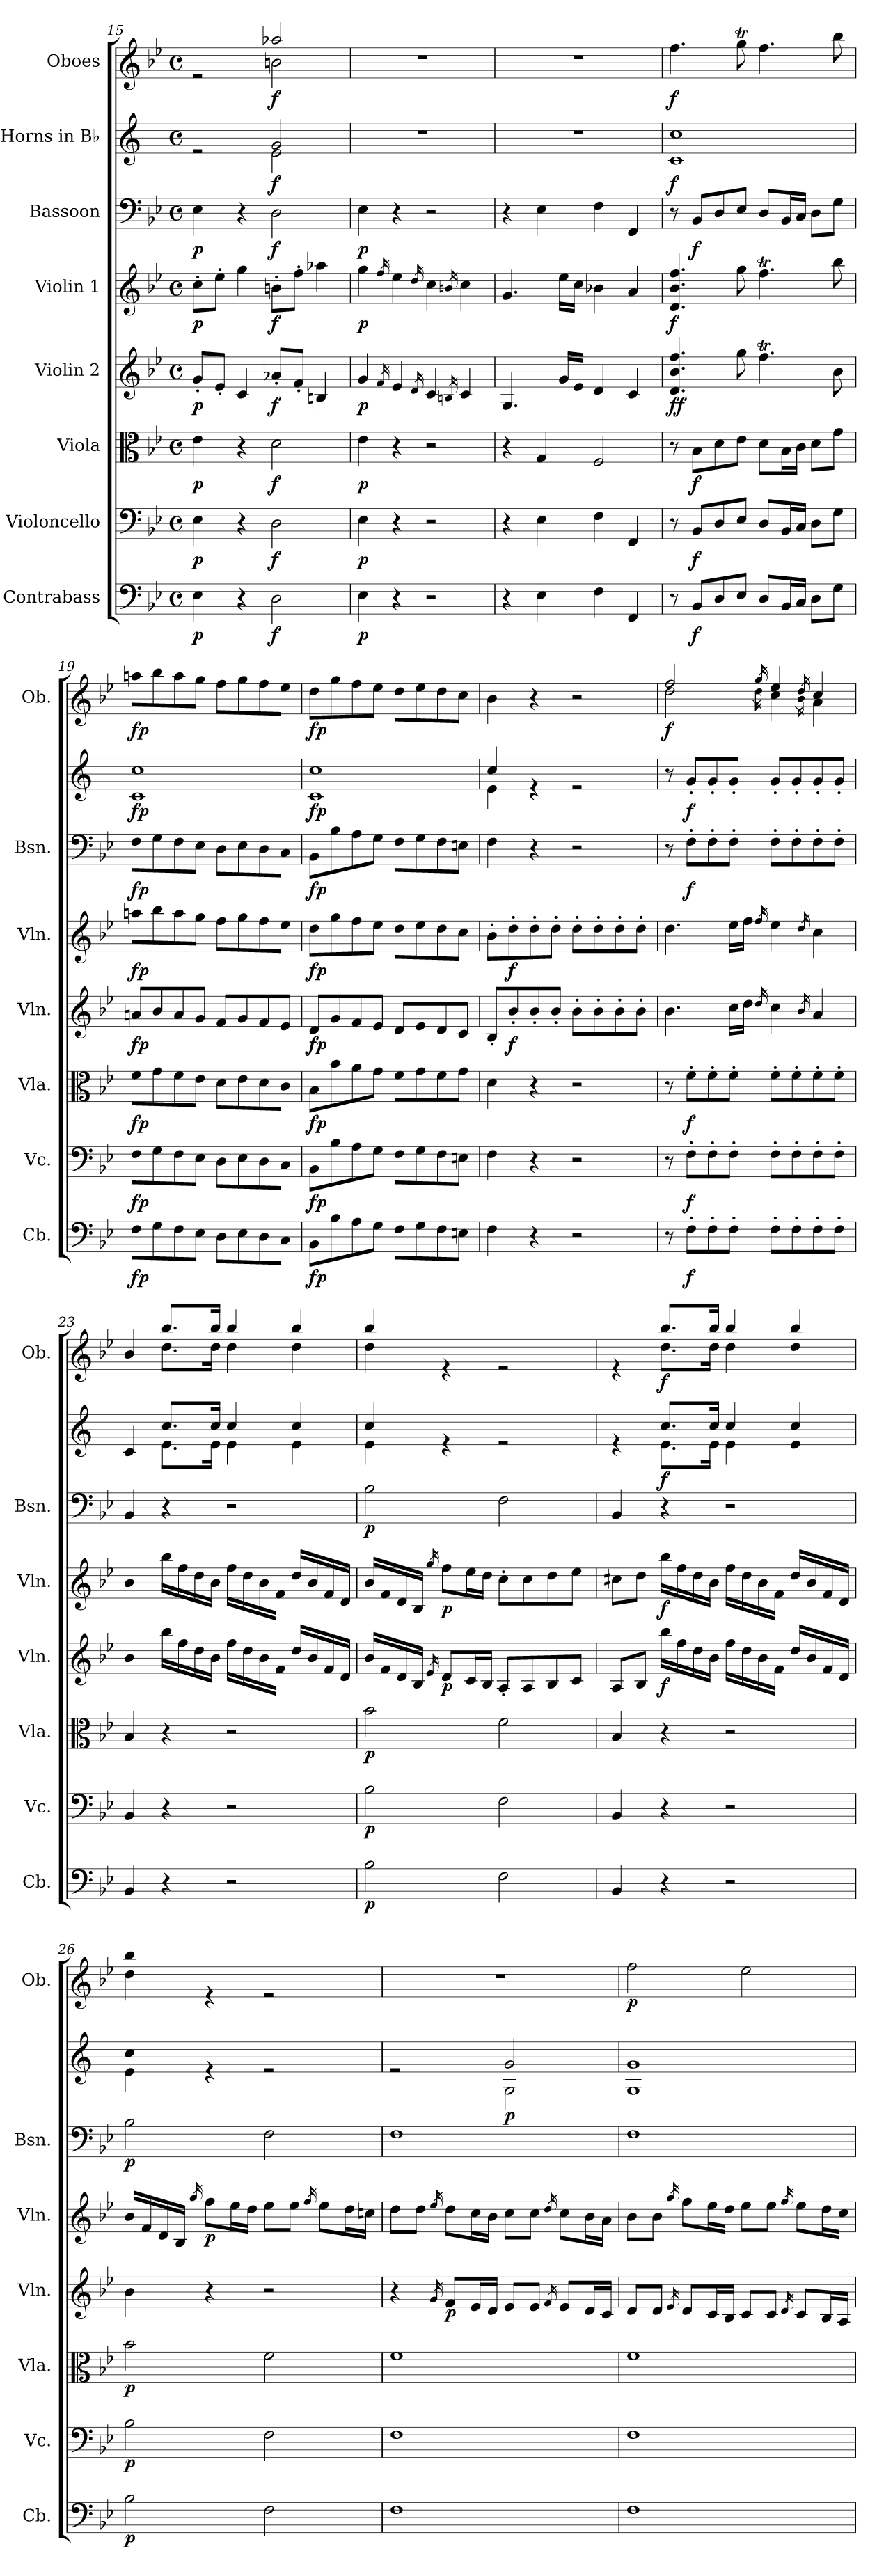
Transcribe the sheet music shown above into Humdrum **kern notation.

**kern	**dynam	**kern	**dynam	**kern	**dynam	**kern	**dynam	**kern	**dynam	**kern	**dynam	**kern	**dynam	**kern	**dynam
*part8	*part8	*part7	*part7	*part6	*part6	*part5	*part5	*part4	*part4	*part3	*part3	*part2	*part2	*part1	*part1
*staff8	*staff8	*staff7	*staff7	*staff6	*staff6	*staff5	*staff5	*staff4	*staff4	*staff3	*staff3	*staff2	*staff2	*staff1	*staff1
*I"Contrabass	*	*I"Violoncello	*	*I"Viola	*	*I"Violin 2	*	*I"Violin 1	*	*I"Bassoon	*	*I"Horns in B♭	*	*I"Oboes	*
*I'Cb.	*	*I'Vc.	*	*I'Vla.	*	*I'Vln.	*	*I'Vln.	*	*I'Bsn.	*	*	*	*I'Ob.	*
*clefF4	*	*clefF4	*	*clefC3	*	*clefG2	*	*clefG2	*	*clefF4	*	*clefG2	*	*clefG2	*
*ITrd7c12	*	*	*	*	*	*	*	*	*	*	*	*ITrd4c7	*	*	*
*k[b-e-]	*	*k[b-e-]	*	*k[b-e-]	*	*k[b-e-]	*	*k[b-e-]	*	*k[b-e-]	*	*k[b-]	*	*k[b-e-]	*
*M4/4	*	*M4/4	*	*M4/4	*	*M4/4	*	*M4/4	*	*M4/4	*	*M4/4	*	*M4/4	*
*met(c)	*	*met(c)	*	*met(c)	*	*met(c)	*	*met(c)	*	*met(c)	*	*met(c)	*	*met(c)	*
=15	=15	=15	=15	=15	=15	=15	=15	=15	=15	=15	=15	=15	=15	=15	=15
*	*	*	*	*	*	*	*	*	*	*	*	*^	*	*^	*
!	!LO:DY:b	!	!LO:DY:b	!	!LO:DY:b	!	!LO:DY:b	!	!LO:DY:b	!	!LO:DY:b	!	!	!	!	!	!
4EE-\	p	4E-\	p	4e-\	p	8g'/L	p	8cc'\L	p	4E-\	p	2re	2ryy	.	2re	2ryy	.
.	.	.	.	.	.	8e-'/J	.	8ee-'\J	.	.	.	.	.	.	.	.	.
4r	.	4r	.	4r	.	4c/	.	4gg\	.	4r	.	.	.	.	.	.	.
!	!LO:DY:b	!	!LO:DY:b	!	!LO:DY:b	!	!LO:DY:b	!	!LO:DY:b	!	!LO:DY:b	!	!	!LO:DY:b	!	!	!LO:DY:b
2DD\	f	2D\	f	2d\	f	8a-X'/L	f	8bn'\L	f	2D\	f	2c/	2A\	f	2aa-X/	2bn\	f
.	.	.	.	.	.	8f'/J	.	8ff'\J	.	.	.	.	.	.	.	.	.
.	.	.	.	.	.	4Bn/	.	4aa-X\	.	.	.	.	.	.	.	.	.
*	*	*	*	*	*	*	*	*	*	*	*	*v	*v	*	*	*	*
*	*	*	*	*	*	*	*	*	*	*	*	*	*	*v	*v	*
!!LO:PB:g=z
=16	=16	=16	=16	=16	=16	=16	=16	=16	=16	=16	=16	=16	=16	=16	=16
!	!LO:DY:b	!	!LO:DY:b	!	!LO:DY:b	!	!LO:DY:b	!	!LO:DY:b	!	!LO:DY:b	!	!	!	!
4EE-\	p	4E-\	p	4e-\	p	4g/	p	4gg\	p	4E-\	p	1r	.	1r	.
.	.	.	.	.	.	16qf/	.	16qff/	.	.	.	.	.	.	.
4r	.	4r	.	4r	.	4e-/	.	4ee-\	.	4r	.	.	.	.	.
.	.	.	.	.	.	16qd/	.	16qdd/	.	.	.	.	.	.	.
2r	.	2r	.	2r	.	4c/	.	4cc\	.	2r	.	.	.	.	.
.	.	.	.	.	.	16qBn/	.	16qbn/	.	.	.	.	.	.	.
.	.	.	.	.	.	4c/	.	4cc\	.	.	.	.	.	.	.
=17	=17	=17	=17	=17	=17	=17	=17	=17	=17	=17	=17	=17	=17	=17	=17
4r	.	4r	.	4r	.	4.G/	.	4.g/	.	4r	.	1r	.	1r	.
4EE-\	.	4E-\	.	4G/	.	.	.	.	.	4E-\	.	.	.	.	.
.	.	.	.	.	.	16g/LL	.	16ee-\LL	.	.	.	.	.	.	.
.	.	.	.	.	.	16e-/JJ	.	16cc\JJ	.	.	.	.	.	.	.
4FF\	.	4F\	.	2F/	.	4d/	.	4b-X\	.	4F\	.	.	.	.	.
4FFF/	.	4FF/	.	.	.	4c/	.	4a/	.	4FF/	.	.	.	.	.
=18	=18	=18	=18	=18	=18	=18	=18	=18	=18	=18	=18	=18	=18	=18	=18
*	*	*	*	*	*	*	*	*	*	*	*	*^	*	*	*
!	!	!	!	!	!	!	!LO:DY:b	!	!	!	!	!	!	!	!	!
!	!	!	!	!	!	!	!LO:DY:n=1:b	!	!LO:DY:b	!	!	!	!	!LO:DY:b	!	!LO:DY:b
8r	.	8r	.	8r	.	4.d/ 4.b-/ 4.ff/	f f	4.d/ 4.b-/ 4.ff/	f	8r	.	1f	1F	f	4.ff\	f
!	!LO:DY:b	!	!LO:DY:b	!	!LO:DY:b	!	!	!	!	!	!LO:DY:b	!	!	!	!	!
8BBB-/L	f	8BB-/L	f	8B-\L	f	.	.	.	.	8BB-/L	f	.	.	.	.	.
8DD/	.	8D/	.	8d\	.	.	.	.	.	8D/	.	.	.	.	.	.
8EE-/J	.	8E-/J	.	8e-\J	.	8gg\	.	8gg\	.	8E-/J	.	.	.	.	8ggT\	.
8DD/L	.	8D/L	.	8d\L	.	4.ffT\	.	4.ffT\	.	8D/L	.	.	.	.	4.ff\	.
16BBB-/L	.	16BB-/L	.	16B-\L	.	.	.	.	.	16BB-/L	.	.	.	.	.	.
16CC/JJ	.	16C/JJ	.	16c\JJ	.	.	.	.	.	16C/JJ	.	.	.	.	.	.
8DD\L	.	8D\L	.	8d\L	.	.	.	.	.	8D\L	.	.	.	.	.	.
8GG\J	.	8G\J	.	8g\J	.	8b-\	.	8bb-\	.	8G\J	.	.	.	.	8bb-\	.
=19	=19	=19	=19	=19	=19	=19	=19	=19	=19	=19	=19	=19	=19	=19	=19	=19
!	!LO:DY:b	!	!LO:DY:b	!	!LO:DY:b	!	!LO:DY:b	!	!LO:DY:b	!	!LO:DY:b	!	!	!LO:DY:b	!	!LO:DY:b
8FF\L	fp	8F\L	fp	8f\L	fp	8an/L	fp	8aan\L	fp	8F\L	fp	1f	1F	fp	8aan\L	fp
8GG\	.	8G\	.	8g\	.	8b-/	.	8bb-\	.	8G\	.	.	.	.	8bb-\	.
8FF\	.	8F\	.	8f\	.	8a/	.	8aa\	.	8F\	.	.	.	.	8aa\	.
8EE-\J	.	8E-\J	.	8e-\J	.	8g/J	.	8gg\J	.	8E-\J	.	.	.	.	8gg\J	.
8DD\L	.	8D\L	.	8d\L	.	8f/L	.	8ff\L	.	8D\L	.	.	.	.	8ff\L	.
8EE-\	.	8E-\	.	8e-\	.	8g/	.	8gg\	.	8E-\	.	.	.	.	8gg\	.
8DD\	.	8D\	.	8d\	.	8f/	.	8ff\	.	8D\	.	.	.	.	8ff\	.
8CC\J	.	8C\J	.	8c\J	.	8e-/J	.	8ee-\J	.	8C\J	.	.	.	.	8ee-\J	.
=20	=20	=20	=20	=20	=20	=20	=20	=20	=20	=20	=20	=20	=20	=20	=20	=20
!	!LO:DY:b	!	!LO:DY:b	!	!LO:DY:b	!	!LO:DY:b	!	!LO:DY:b	!	!LO:DY:b	!	!	!LO:DY:b	!	!LO:DY:b
8BBB-\L	fp	8BB-\L	fp	8B-\L	fp	8d/L	fp	8dd\L	fp	8BB-\L	fp	1f	1F	fp	8dd\L	fp
8BB-\	.	8B-\	.	8b-\	.	8g/	.	8gg\	.	8B-\	.	.	.	.	8gg\	.
8AA\	.	8A\	.	8a\	.	8f/	.	8ff\	.	8A\	.	.	.	.	8ff\	.
8GG\J	.	8G\J	.	8g\J	.	8e-/J	.	8ee-\J	.	8G\J	.	.	.	.	8ee-\J	.
8FF\L	.	8F\L	.	8f\L	.	8d/L	.	8dd\L	.	8F\L	.	.	.	.	8dd\L	.
8GG\	.	8G\	.	8g\	.	8e-/	.	8ee-\	.	8G\	.	.	.	.	8ee-\	.
8FF\	.	8F\	.	8f\	.	8d/	.	8dd\	.	8F\	.	.	.	.	8dd\	.
8EEn\J	.	8En\J	.	8g\J	.	8c/J	.	8cc\J	.	8En\J	.	.	.	.	8cc\J	.
!!LO:PB:g=z
=21	=21	=21	=21	=21	=21	=21	=21	=21	=21	=21	=21	=21	=21	=21	=21	=21
4FF\	.	4F\	.	4d\	.	8B-'/L	.	8b-'\L	.	4F\	.	4f/	4A\	.	4b-\	.
!	!	!	!	!	!	!	!LO:DY:b	!	!LO:DY:b	!	!	!	!	!	!	!
.	.	.	.	.	.	8b-'/	f	8dd'\	f	.	.	.	.	.	.	.
4r	.	4r	.	4r	.	8b-'/	.	8dd'\	.	4r	.	4re	2.ryy	.	4r	.
.	.	.	.	.	.	8b-'/J	.	8dd'\J	.	.	.	.	.	.	.	.
2r	.	2r	.	2r	.	8b-'\L	.	8dd'\L	.	2r	.	2re	.	.	2r	.
.	.	.	.	.	.	8b-'\	.	8dd'\	.	.	.	.	.	.	.	.
.	.	.	.	.	.	8b-'\	.	8dd'\	.	.	.	.	.	.	.	.
.	.	.	.	.	.	8b-'\J	.	8dd'\J	.	.	.	.	.	.	.	.
*	*	*	*	*	*	*	*	*	*	*	*	*v	*v	*	*	*
=22	=22	=22	=22	=22	=22	=22	=22	=22	=22	=22	=22	=22	=22	=22	=22
*	*	*	*	*	*	*	*	*	*	*	*	*	*	*^	*
!	!	!	!	!	!	!	!	!	!	!	!	!	!	!	!	!LO:DY:b
8r	.	8r	.	8r	.	4.b-\	.	4.dd\	.	8r	.	8r	.	2ff/	2dd\	f
!	!LO:DY:b	!	!LO:DY:b	!	!LO:DY:b	!	!	!	!	!	!LO:DY:b	!	!LO:DY:b	!	!	!
8FF'\L	f	8F'\L	f	8f'\L	f	.	.	.	.	8F'\L	f	8c'/L	f	.	.	.
8FF'\	.	8F'\	.	8f'\	.	.	.	.	.	8F'\	.	8c'/	.	.	.	.
8FF'\J	.	8F'\J	.	8f'\J	.	16cc\LL	.	16ee-\LL	.	8F'\J	.	8c'/J	.	.	.	.
.	.	.	.	.	.	16dd\JJ	.	16ff\JJ	.	.	.	.	.	.	.	.
.	.	.	.	.	.	16qdd/	.	16qff/	.	.	.	.	.	16qgg/	16qdd\	.
8FF'\L	.	8F'\L	.	8f'\L	.	4cc\	.	4ee-\	.	8F'\L	.	8c'/L	.	4ee-/	4cc\	.
8FF'\	.	8F'\	.	8f'\	.	.	.	.	.	8F'\	.	8c'/	.	.	.	.
.	.	.	.	.	.	16qb-/	.	16qdd/	.	.	.	.	.	16qdd/	16qb-\	.
8FF'\	.	8F'\	.	8f'\	.	4a/	.	4cc\	.	8F'\	.	8c'/	.	4cc/	4a\	.
8FF'\J	.	8F'\J	.	8f'\J	.	.	.	.	.	8F'\J	.	8c'/J	.	.	.	.
=23	=23	=23	=23	=23	=23	=23	=23	=23	=23	=23	=23	=23	=23	=23	=23	=23
*	*	*	*	*	*	*	*	*	*	*	*	*^	*	*	*	*
4BBB-/	.	4BB-/	.	4B-/	.	4b-\	.	4b-\	.	4BB-/	.	4F/	4ryy	.	4b-/	4b-\	.
4r	.	4r	.	4r	.	16bb-\LL	.	16bb-\LL	.	4r	.	8.f/L	8.A\L	.	8.bb-/L	8.dd\L	.
.	.	.	.	.	.	16ff\	.	16ff\	.	.	.	.	.	.	.	.	.
.	.	.	.	.	.	16dd\	.	16dd\	.	.	.	.	.	.	.	.	.
.	.	.	.	.	.	16b-\JJ	.	16b-\JJ	.	.	.	16f/Jk	16A\Jk	.	16bb-/Jk	16dd\Jk	.
2r	.	2r	.	2r	.	16ff\LL	.	16ff\LL	.	2r	.	4f/	4A\	.	4bb-/	4dd\	.
.	.	.	.	.	.	16dd\	.	16dd\	.	.	.	.	.	.	.	.	.
.	.	.	.	.	.	16b-\	.	16b-\	.	.	.	.	.	.	.	.	.
.	.	.	.	.	.	16f\JJ	.	16f\JJ	.	.	.	.	.	.	.	.	.
.	.	.	.	.	.	16dd/LL	.	16dd/LL	.	.	.	4f/	4A\	.	4bb-/	4dd\	.
.	.	.	.	.	.	16b-/	.	16b-/	.	.	.	.	.	.	.	.	.
.	.	.	.	.	.	16f/	.	16f/	.	.	.	.	.	.	.	.	.
.	.	.	.	.	.	16d/JJ	.	16d/JJ	.	.	.	.	.	.	.	.	.
!!LO:PB:g=z	!!
=24	=24	=24	=24	=24	=24	=24	=24	=24	=24	=24	=24	=24	=24	=24	=24	=24	=24
!	!LO:DY:b	!	!LO:DY:b	!	!LO:DY:b	!	!	!	!	!	!LO:DY:b	!	!	!	!	!	!
2BB-\	p	2B-\	p	2b-\	p	16b-/LL	.	16b-/LL	.	2B-\	p	4f/	4A\	.	4bb-/	4dd\	.
.	.	.	.	.	.	16f/	.	16f/	.	.	.	.	.	.	.	.	.
.	.	.	.	.	.	16d/	.	16d/	.	.	.	.	.	.	.	.	.
.	.	.	.	.	.	16B-/JJ	.	16B-/JJ	.	.	.	.	.	.	.	.	.
.	.	.	.	.	.	16qe-/	.	16qgg/	.	.	.	.	.	.	.	.	.
!	!	!	!	!	!	!	!LO:DY:b	!	!LO:DY:b	!	!	!	!	!	!	!	!
.	.	.	.	.	.	8d/L	p	8ff\L	p	.	.	4re	2.ryy	.	4re	2.ryy	.
.	.	.	.	.	.	16c/L	.	16ee-\L	.	.	.	.	.	.	.	.	.
.	.	.	.	.	.	16B-/JJ	.	16dd\JJ	.	.	.	.	.	.	.	.	.
2FF\	.	2F\	.	2f\	.	8A'/L	.	8cc'\L	.	2F\	.	2re	.	.	2re	.	.
.	.	.	.	.	.	8A/	.	8cc\	.	.	.	.	.	.	.	.	.
.	.	.	.	.	.	8B-/	.	8dd\	.	.	.	.	.	.	.	.	.
.	.	.	.	.	.	8c/J	.	8ee-\J	.	.	.	.	.	.	.	.	.
=25	=25	=25	=25	=25	=25	=25	=25	=25	=25	=25	=25	=25	=25	=25	=25	=25	=25
4BBB-/	.	4BB-/	.	4B-/	.	8A/L	.	8cc#X\L	.	4BB-/	.	4re	4ryy	.	4re	4ryy	.
.	.	.	.	.	.	8B-/J	.	8dd\J	.	.	.	.	.	.	.	.	.
!	!	!	!	!	!	!	!LO:DY:b	!	!LO:DY:b	!	!LO:DY:a	!	!	!	!	!	!LO:DY:b
4r	.	4r	.	4r	.	16bb-\LL	f	16bb-\LL	f	4r	f	8.f/L	8.A\L	.	8.bb-/L	8.dd\L	f
.	.	.	.	.	.	16ff\	.	16ff\	.	.	.	.	.	.	.	.	.
.	.	.	.	.	.	16dd\	.	16dd\	.	.	.	.	.	.	.	.	.
.	.	.	.	.	.	16b-\JJ	.	16b-\JJ	.	.	.	16f/Jk	16A\Jk	.	16bb-/Jk	16dd\Jk	.
2r	.	2r	.	2r	.	16ff\LL	.	16ff\LL	.	2r	.	4f/	4A\	.	4bb-/	4dd\	.
.	.	.	.	.	.	16dd\	.	16dd\	.	.	.	.	.	.	.	.	.
.	.	.	.	.	.	16b-\	.	16b-\	.	.	.	.	.	.	.	.	.
.	.	.	.	.	.	16f\JJ	.	16f\JJ	.	.	.	.	.	.	.	.	.
.	.	.	.	.	.	16dd/LL	.	16dd/LL	.	.	.	4f/	4A\	.	4bb-/	4dd\	.
.	.	.	.	.	.	16b-/	.	16b-/	.	.	.	.	.	.	.	.	.
.	.	.	.	.	.	16f/	.	16f/	.	.	.	.	.	.	.	.	.
.	.	.	.	.	.	16d/JJ	.	16d/JJ	.	.	.	.	.	.	.	.	.
=26	=26	=26	=26	=26	=26	=26	=26	=26	=26	=26	=26	=26	=26	=26	=26	=26	=26
!	!LO:DY:b	!	!LO:DY:b	!	!LO:DY:b	!	!	!	!	!	!LO:DY:b	!	!	!	!	!	!
2BB-\	p	2B-\	p	2b-\	p	4b-\	.	16b-/LL	.	2B-\	p	4f/	4A\	.	4bb-/	4dd\	.
.	.	.	.	.	.	.	.	16f/	.	.	.	.	.	.	.	.	.
.	.	.	.	.	.	.	.	16d/	.	.	.	.	.	.	.	.	.
.	.	.	.	.	.	.	.	16B-/JJ	.	.	.	.	.	.	.	.	.
.	.	.	.	.	.	.	.	16qgg/	.	.	.	.	.	.	.	.	.
!	!	!	!	!	!	!	!	!	!LO:DY:b	!	!	!	!	!	!	!	!
.	.	.	.	.	.	4r	.	8ff\L	p	.	.	4re	2.ryy	.	4re	2.ryy	.
.	.	.	.	.	.	.	.	16ee-\L	.	.	.	.	.	.	.	.	.
.	.	.	.	.	.	.	.	16dd\JJ	.	.	.	.	.	.	.	.	.
2FF\	.	2F\	.	2f\	.	2r	.	8ee-\L	.	2F\	.	2re	.	.	2re	.	.
.	.	.	.	.	.	.	.	8ee-\J	.	.	.	.	.	.	.	.	.
.	.	.	.	.	.	.	.	16qff/	.	.	.	.	.	.	.	.	.
.	.	.	.	.	.	.	.	8ee-\L	.	.	.	.	.	.	.	.	.
.	.	.	.	.	.	.	.	16dd\L	.	.	.	.	.	.	.	.	.
.	.	.	.	.	.	.	.	16ccn\JJ	.	.	.	.	.	.	.	.	.
*	*	*	*	*	*	*	*	*	*	*	*	*	*	*	*v	*v	*
!!LO:PB:g=z
=27	=27	=27	=27	=27	=27	=27	=27	=27	=27	=27	=27	=27	=27	=27	=27	=27
1FF	.	1F	.	1f	.	4r	.	8dd\L	.	1F	.	2re	2ryy	.	1r	.
.	.	.	.	.	.	.	.	8dd\J	.	.	.	.	.	.	.	.
.	.	.	.	.	.	16qg/	.	16qee-/	.	.	.	.	.	.	.	.
!	!	!	!	!	!	!	!LO:DY:b	!	!	!	!	!	!	!	!	!
.	.	.	.	.	.	8f/L	p	8dd\L	.	.	.	.	.	.	.	.
.	.	.	.	.	.	16e-/L	.	16cc\L	.	.	.	.	.	.	.	.
.	.	.	.	.	.	16d/JJ	.	16b-\JJ	.	.	.	.	.	.	.	.
!	!	!	!	!	!	!	!	!	!	!	!	!	!	!LO:DY:b	!	!
.	.	.	.	.	.	8e-/L	.	8cc\L	.	.	.	2c/	2C\	p	.	.
.	.	.	.	.	.	8e-/J	.	8cc\J	.	.	.	.	.	.	.	.
.	.	.	.	.	.	16qf/	.	16qdd/	.	.	.	.	.	.	.	.
.	.	.	.	.	.	8e-/L	.	8cc\L	.	.	.	.	.	.	.	.
.	.	.	.	.	.	16d/L	.	16b-\L	.	.	.	.	.	.	.	.
.	.	.	.	.	.	16c/JJ	.	16a\JJ	.	.	.	.	.	.	.	.
=28	=28	=28	=28	=28	=28	=28	=28	=28	=28	=28	=28	=28	=28	=28	=28	=28
!	!	!	!	!	!	!	!	!	!	!	!	!	!	!	!	!LO:DY:b
1FF	.	1F	.	1f	.	8d/L	.	8b-\L	.	1F	.	1c	1C	.	2ff\	p
.	.	.	.	.	.	8d/J	.	8b-\J	.	.	.	.	.	.	.	.
.	.	.	.	.	.	16qe-/	.	16qgg/	.	.	.	.	.	.	.	.
.	.	.	.	.	.	8d/L	.	8ff\L	.	.	.	.	.	.	.	.
.	.	.	.	.	.	16c/L	.	16ee-\L	.	.	.	.	.	.	.	.
.	.	.	.	.	.	16B-/JJ	.	16dd\JJ	.	.	.	.	.	.	.	.
.	.	.	.	.	.	8c/L	.	8ee-\L	.	.	.	.	.	.	2ee-\	.
.	.	.	.	.	.	8c/J	.	8ee-\J	.	.	.	.	.	.	.	.
.	.	.	.	.	.	16qd/	.	16qff/	.	.	.	.	.	.	.	.
.	.	.	.	.	.	8c/L	.	8ee-\L	.	.	.	.	.	.	.	.
.	.	.	.	.	.	16B-/L	.	16dd\L	.	.	.	.	.	.	.	.
.	.	.	.	.	.	16A/JJ	.	16cc\JJ	.	.	.	.	.	.	.	.
*	*	*	*	*	*	*	*	*	*	*	*	*v	*v	*	*	*
=	=	=	=	=	=	=	=	=	=	=	=	=	=	=	=
*-	*-	*-	*-	*-	*-	*-	*-	*-	*-	*-	*-	*-	*-	*-	*-
